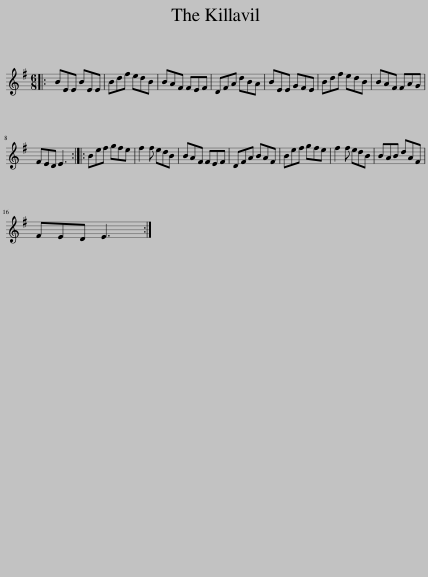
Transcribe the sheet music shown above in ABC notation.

X:1
L:1/8
M:6/8
I:linebreak $
K:Emin
V:1 treble
V:1
|: BEE BEE | Bdf edB | BAF FEF | DFA dBA | BEE GFE | %5
 Bdf edB | BAF FAG |$ FED E3 :: Bef gfe | f2 f edB | %10
 BAF FEF | DFA BAF | Bef gfe | f2 f edB | BAB dAF |$ %15
 FED E3 :| %16
